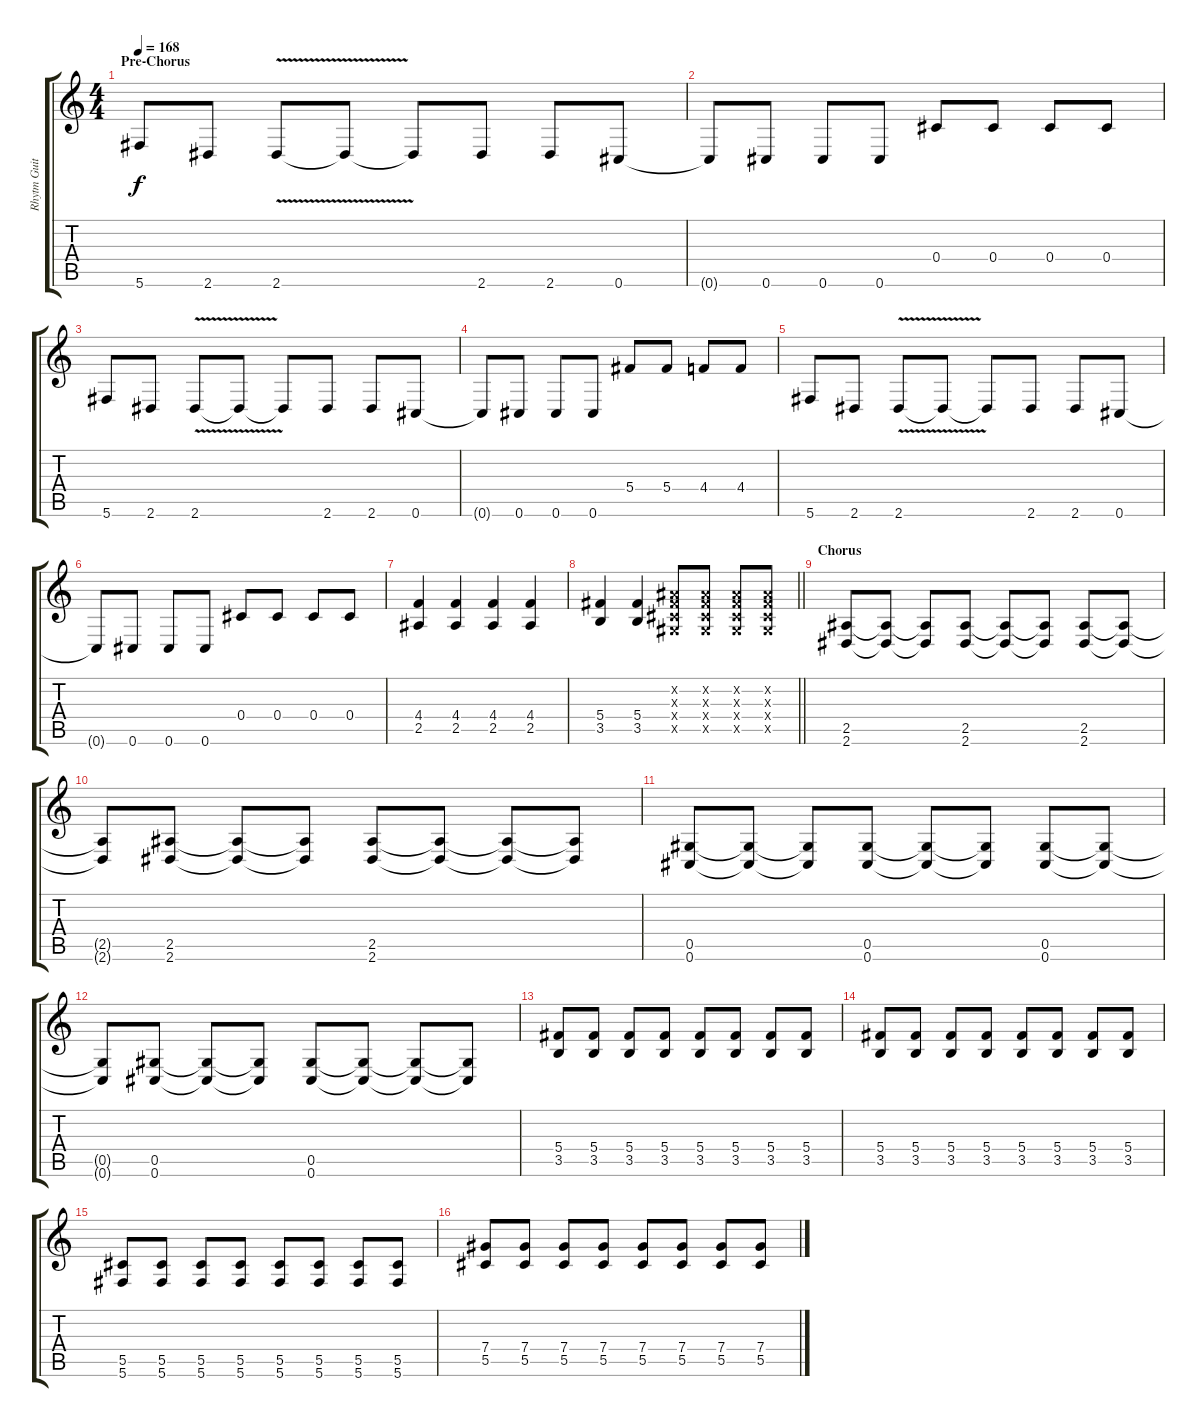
\track ("Rhytm Guitar [R]" "Rhytm Guit") {instrument distortionguitar}
\staff {score tabs}
\tuning (Eb4 Bb3 Gb3 Db3 Ab2 Db2) {hide}
\ts (4 4)
\section ("" "Pre-Chorus")
\tempo 168
\clef g2
\ks c
5.6.8{dy f} 2.6.8 2.6{v}.8 2.6{t}.8 2.6{t}.8 2.6.8 2.6.8 0.6.8 |
0.6{t}.8 0.6.8 0.6.8 0.6.8 0.4.8 0.4.8 0.4.8 0.4.8 |
5.6.8 2.6.8 2.6{v}.8 2.6{t}.8 2.6{t}.8 2.6.8 2.6.8 0.6.8 |
0.6{t}.8 0.6.8 0.6.8 0.6.8 5.4.8 5.4.8 4.4.8 4.4.8 |
5.6.8 2.6.8 2.6{v}.8 2.6{t}.8 2.6{t}.8 2.6.8 2.6.8 0.6.8 |
0.6{t}.8 0.6.8 0.6.8 0.6.8 0.4.8 0.4.8 0.4.8 0.4.8 |
(4.4 2.5).4 (4.4 2.5).4 (4.4 2.5).4 (4.4 2.5).4 |
\barLineRight lightlight
(5.4 3.5).4 (5.4 3.5).4 (0.2{x} 0.3{x} 0.4{x} 0.5{x}).8 (0.2{x} 0.3{x} 0.4{x} 0.5{x}).8 (0.2{x} 0.3{x} 0.4{x} 0.5{x}).8 (0.2{x} 0.3{x} 0.4{x} 0.5{x}).8 |
\section ("" "Chorus")
(2.5 2.6).8 (2.5{t} 2.6{t}).8 (2.5{t} 2.6{t}).8 (2.5 2.6).8 (2.5{t} 2.6{t}).8 (2.5{t} 2.6{t}).8 (2.5 2.6).8 (2.5{t} 2.6{t}).8 |
(2.5{t} 2.6{t}).8 (2.5 2.6).8 (2.5{t} 2.6{t}).8 (2.5{t} 2.6{t}).8 (2.5 2.6).8 (2.5{t} 2.6{t}).8 (2.5{t} 2.6{t}).8 (2.5{t} 2.6{t}).8 |
(0.5 0.6).8 (0.5{t} 0.6{t}).8 (0.5{t} 0.6{t}).8 (0.5 0.6).8 (0.5{t} 0.6{t}).8 (0.5{t} 0.6{t}).8 (0.5 0.6).8 (0.5{t} 0.6{t}).8 |
(0.5{t} 0.6{t}).8 (0.5 0.6).8 (0.5{t} 0.6{t}).8 (0.5{t} 0.6{t}).8 (0.5 0.6).8 (0.5{t} 0.6{t}).8 (0.5{t} 0.6{t}).8 (0.5{t} 0.6{t}).8 |
(5.4 3.5).8 (5.4 3.5).8 (5.4 3.5).8 (5.4 3.5).8 (5.4 3.5).8 (5.4 3.5).8 (5.4 3.5).8 (5.4 3.5).8 |
(5.4 3.5).8 (5.4 3.5).8 (5.4 3.5).8 (5.4 3.5).8 (5.4 3.5).8 (5.4 3.5).8 (5.4 3.5).8 (5.4 3.5).8 |
(5.5 5.6).8 (5.5 5.6).8 (5.5 5.6).8 (5.5 5.6).8 (5.5 5.6).8 (5.5 5.6).8 (5.5 5.6).8 (5.5 5.6).8 |
(7.4 5.5).8 (7.4 5.5).8 (7.4 5.5).8 (7.4 5.5).8 (7.4 5.5).8 (7.4 5.5).8 (7.4 5.5).8 (7.4 5.5).8
